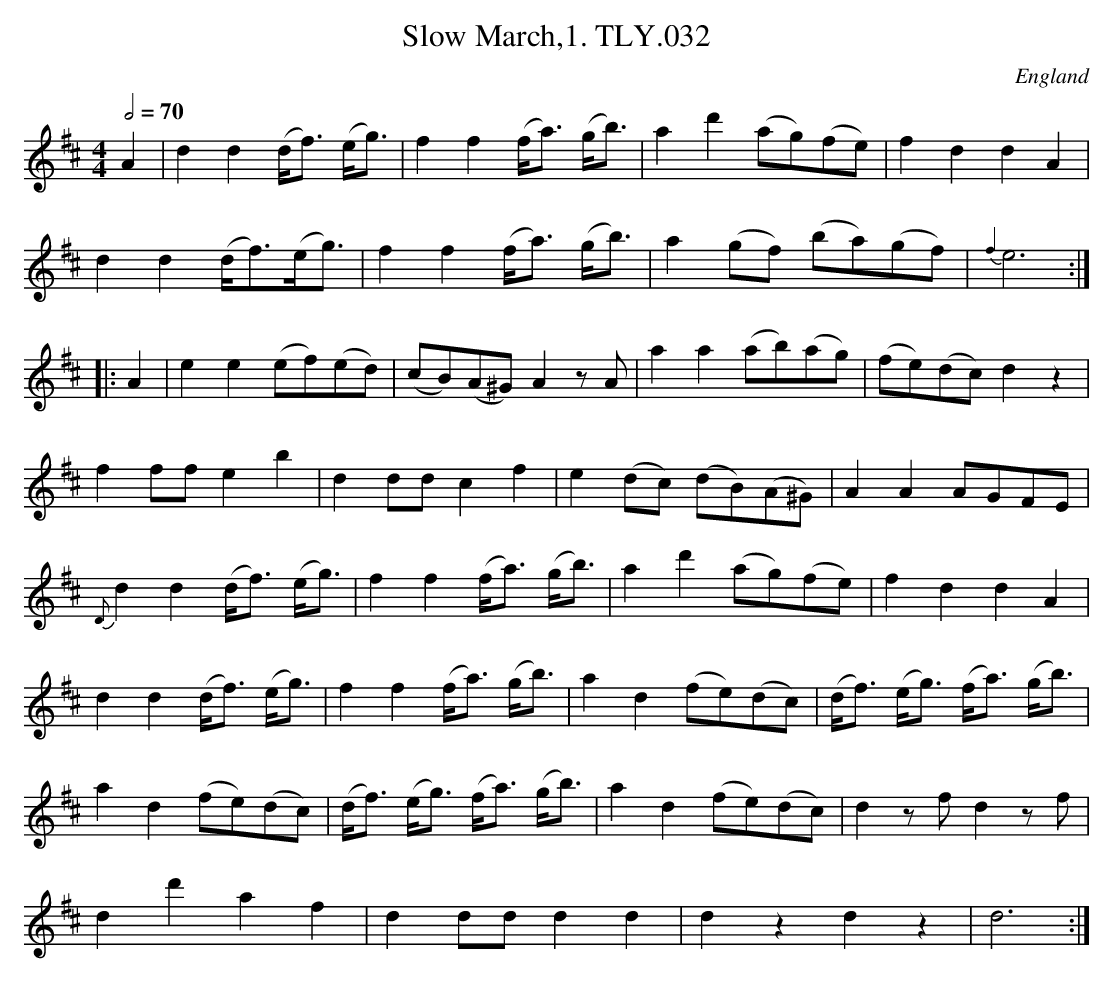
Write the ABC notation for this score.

X:1
T:Slow March,1. TLY.032
M:4/4
L:1/8
Q:1/2=70
O:England
K:D major
A2|d2d2 (d<f) (e<g)|f2f2 (f<a) (g<b)|a2d'2 (ag)(fe)|f2d2d2A2|!
d2d2 (d<f)(e<g)|f2f2 (f<a) (g<b)|a2 (gf) (ba)(gf)|{f2}e6:|!
|:A2|e2e2(ef)(ed)|(cB)(A^G) A2 z A|a2a2 (ab)(ag)|(fe)(dc) d2 z2|!
f2 ff e2b2|d2ddc2f2|e2 (dc) (dB)(A^G)|A2A2 AGFE|!
{D}d2d2 (d<f) (e<g)|f2f2 (f<a) (g<b)|a2d'2 (ag)(fe)|f2d2d2A2|!
d2d2 (d<f) (e<g)|f2f2 (f<a) (g<b)|a2d2 (fe)(dc)|\
(d<f) (e<g) (f<a) (g<b)|!
a2d2 (fe)(dc)|(d<f) (e<g) (f<a) (g<b)|a2d2(fe)(dc)|d2 z fd2 z f|!
d2 d'2 a2 f2|d2 dd d2d2|d2 z2 d2 z2|d6:|
